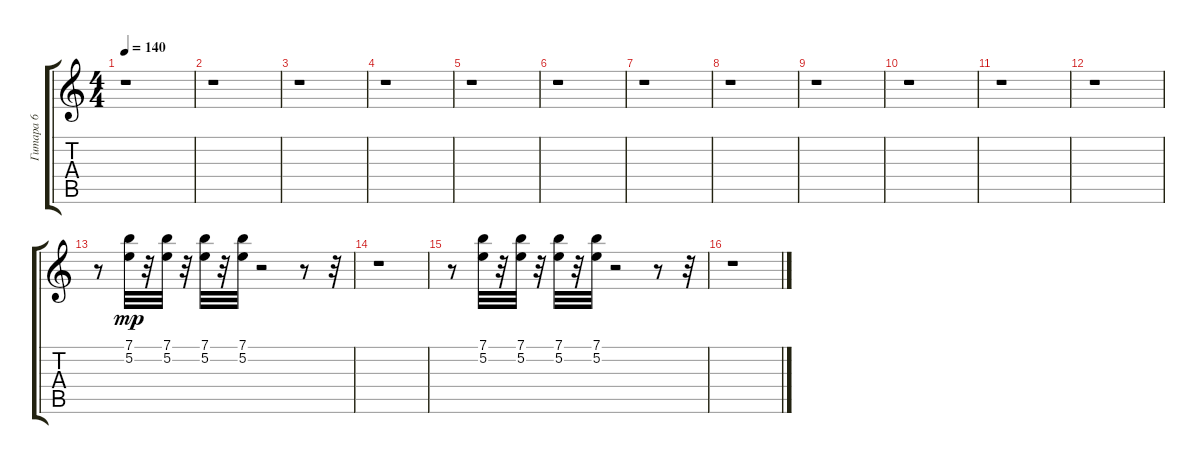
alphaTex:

\track ("Гитара 6" "Гитара 6") {instrument guitarharmonics}
\staff {score tabs}
\tuning (E4 B3 G3 D3 A2 E2) {hide}
\ts (4 4)
\tempo 140
\clef g2
\ks c
r.1{dy mp} |
r.1 |
r.1 |
r.1 |
r.1 |
r.1 |
r.1 |
r.1 |
r.1 |
r.1 |
r.1 |
r.1 |
r.8 (7.1 5.2).32 r.32 (7.1 5.2).32 r.32 (7.1 5.2).32 r.32 (7.1 5.2).32 r.2 r.8 r.32 |
r.1 |
r.8 (7.1 5.2).32 r.32 (7.1 5.2).32 r.32 (7.1 5.2).32 r.32 (7.1 5.2).32 r.2 r.8 r.32 |
r.1
